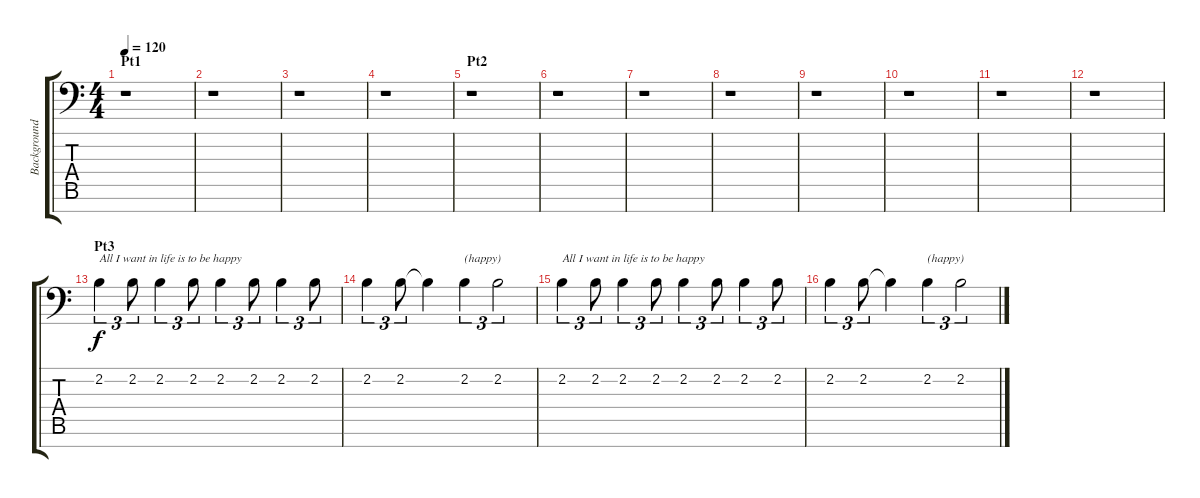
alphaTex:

\track ("Background" "Background") {instrument reversecymbal}
\staff {score tabs}
\tuning (D4 A3 F3 C3 G2 D2 A1) {hide}
\ts (4 4)
\section ("" "Pt1")
\tempo 120
\clef f4
\ks c
r.1{dy f instrument reversecymbal} |
r.1 |
r.1 |
r.1 |
\section ("" "Pt2")
r.1 |
r.1 |
r.1 |
r.1 |
r.1 |
r.1 |
r.1 |
r.1 |
\section ("" "Pt3")
2.2.4{tu (3 2) txt "All I want in life is to be happy" volume 16 balance 14 instrument reversecymbal} 2.2.8{tu (3 2)} 2.2.4{tu (3 2)} 2.2.8{tu (3 2)} 2.2.4{tu (3 2)} 2.2.8{tu (3 2)} 2.2.4{tu (3 2)} 2.2.8{tu (3 2)} |
2.2.4{tu (3 2)} 2.2.8{tu (3 2)} 2.2{t}.4 2.2.4{tu (3 2) txt "(happy)" volume 16 balance 0 instrument reversecymbal} 2.2.2{tu (3 2)} |
2.2.4{tu (3 2) txt "All I want in life is to be happy" volume 16 balance 14 instrument reversecymbal} 2.2.8{tu (3 2)} 2.2.4{tu (3 2)} 2.2.8{tu (3 2)} 2.2.4{tu (3 2)} 2.2.8{tu (3 2)} 2.2.4{tu (3 2)} 2.2.8{tu (3 2)} |
2.2.4{tu (3 2)} 2.2.8{tu (3 2)} 2.2{t}.4 2.2.4{tu (3 2) txt "(happy)" volume 16 balance 0 instrument reversecymbal} 2.2.2{tu (3 2)}
